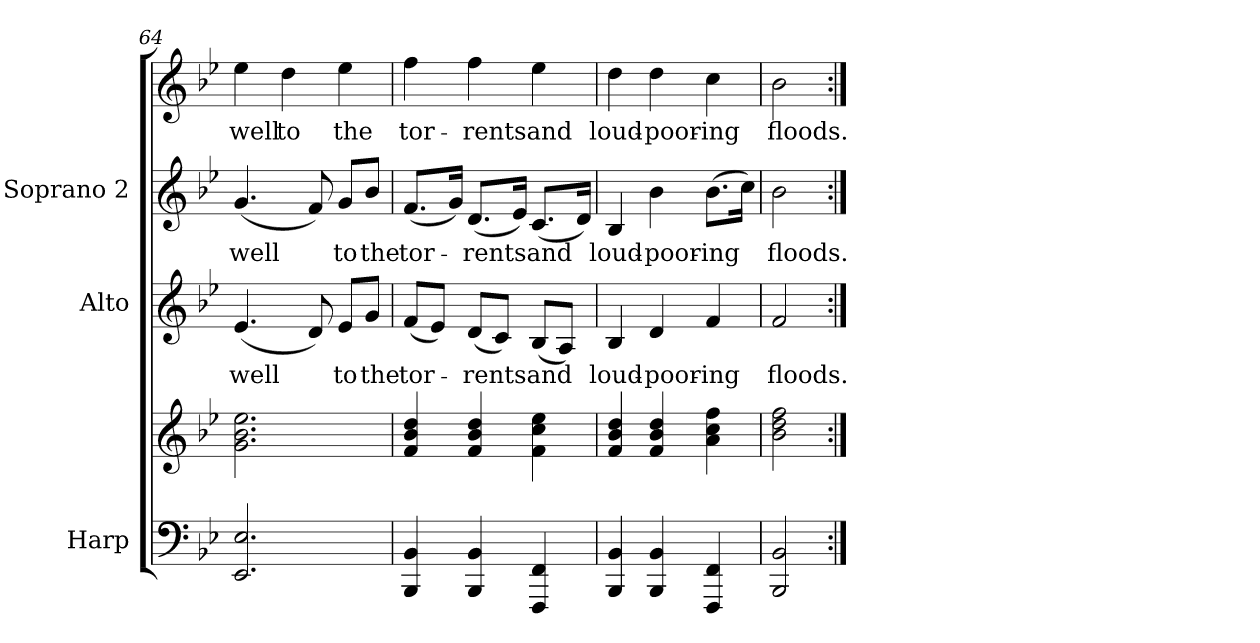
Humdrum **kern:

**kern	**kern	**kern	**text	**kern	**text	**kern	**text
*part4	*part4	*part3	*part3	*part2	*part2	*part1	*part1
*staff5	*staff4	*staff3	*staff3	*staff2	*staff2	*staff1	*staff1
*I"Harp	*	*I"Alto	*	*I"Soprano 2	*	*	*
*I'Hp	*	*	*	*	*	*	*
*clefF4	*clefG2	*clefG2	*	*clefG2	*	*clefG2	*
*k[b-e-]	*k[b-e-]	*k[b-e-]	*	*k[b-e-]	*	*k[b-e-]	*
*B-:	*B-:	*B-:	*	*B-:	*	*B-:	*
=64	=64	=64	=64	=64	=64	=64	=64
2.EE-/ 2.E-/	2.g\ 2.b-\ 2.ee-\	(4.e-/	-well	(4.g/	-well	4ee-\	-well
.	.	.	.	.	.	4dd\	to
.	.	8d/)	.	8f/)	.	.	.
.	.	8e-/L	to	8g/L	to	4ee-\	the
.	.	8g/J	the	8b-/J	the	.	.
!!LO:PB:g=z
=65	=65	=65	=65	=65	=65	=65	=65
4BBB-/ 4BB-/	4f/ 4b-/ 4dd/	(8f/L	tor-	(8.f/L	tor-	4ff\	tor-
.	.	8e-/J)	.	.	.	.	.
.	.	.	.	16g/Jk)	.	.	.
4BBB-/ 4BB-/	4f/ 4b-/ 4dd/	(8d/L	-rents	(8.d/L	-rents	4ff\	-rents
.	.	8c/J)	.	.	.	.	.
.	.	.	.	16e-/Jk)	.	.	.
4FFF/ 4FF/	4f\ 4cc\ 4ee-\	(8B-/L	and	(8.c/L	and	4ee-\	and
.	.	8A/J)	.	.	.	.	.
.	.	.	.	16d/Jk)	.	.	.
=66	=66	=66	=66	=66	=66	=66	=66
4BBB-/ 4BB-/	4f/ 4b-/ 4dd/	4B-/	loud-	4B-/	loud-	4dd\	loud-
4BBB-/ 4BB-/	4f/ 4b-/ 4dd/	4d/	-poor-	4b-\	-poor-	4dd\	-poor-
4FFF/ 4FF/	4a\ 4cc\ 4ff\	4f/	-ing	(8.b-\L	-ing	4cc\	-ing
.	.	.	.	16cc\Jk)	.	.	.
=67	=67	=67	=67	=67	=67	=67	=67
2BBB-/ 2BB-/	2b-\ 2dd\ 2ff\	2f/	floods.	2b-\	floods.	2b-\	floods.
=:|!	=:|!	=:|!	=:|!	=:|!	=:|!	=:|!	=:|!
*-	*-	*-	*-	*-	*-	*-	*-
